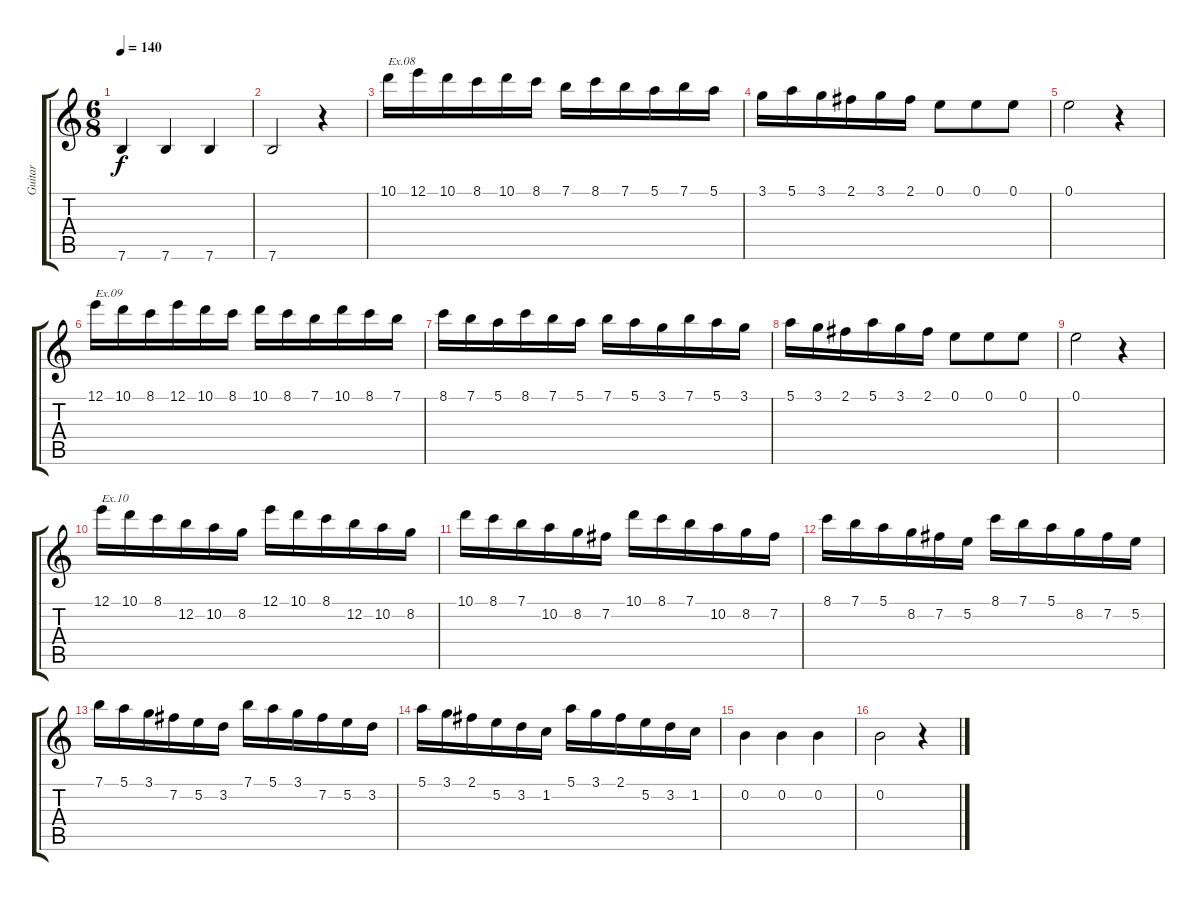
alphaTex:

\track ("Guitar" "Guitar") {instrument distortionguitar}
\staff {score tabs}
\tuning (E4 B3 G3 D3 A2 E2) {hide}
\ts (6 8)
\tempo 140
\clef g2
\ks c
7.6.4{dy f} 7.6.4 7.6.4 |
7.6.2 r.4 |
10.1.16{txt "Ex.08"} 12.1.16 10.1.16 8.1.16 10.1.16 8.1.16 7.1.16 8.1.16 7.1.16 5.1.16 7.1.16 5.1.16 |
3.1.16 5.1.16 3.1.16 2.1.16 3.1.16 2.1.16 0.1.8 0.1.8 0.1.8 |
0.1.2 r.4 |
12.1.16{txt "Ex.09"} 10.1.16 8.1.16 12.1.16 10.1.16 8.1.16 10.1.16 8.1.16 7.1.16 10.1.16 8.1.16 7.1.16 |
8.1.16 7.1.16 5.1.16 8.1.16 7.1.16 5.1.16 7.1.16 5.1.16 3.1.16 7.1.16 5.1.16 3.1.16 |
5.1.16 3.1.16 2.1.16 5.1.16 3.1.16 2.1.16 0.1.8 0.1.8 0.1.8 |
0.1.2 r.4 |
12.1.16{txt "Ex.10"} 10.1.16 8.1.16 12.2.16 10.2.16 8.2.16 12.1.16 10.1.16 8.1.16 12.2.16 10.2.16 8.2.16 |
10.1.16 8.1.16 7.1.16 10.2.16 8.2.16 7.2.16 10.1.16 8.1.16 7.1.16 10.2.16 8.2.16 7.2.16 |
8.1.16 7.1.16 5.1.16 8.2.16 7.2.16 5.2.16 8.1.16 7.1.16 5.1.16 8.2.16 7.2.16 5.2.16 |
7.1.16 5.1.16 3.1.16 7.2.16 5.2.16 3.2.16 7.1.16 5.1.16 3.1.16 7.2.16 5.2.16 3.2.16 |
5.1.16 3.1.16 2.1.16 5.2.16 3.2.16 1.2.16 5.1.16 3.1.16 2.1.16 5.2.16 3.2.16 1.2.16 |
0.2.4 0.2.4 0.2.4 |
0.2.2 r.4
